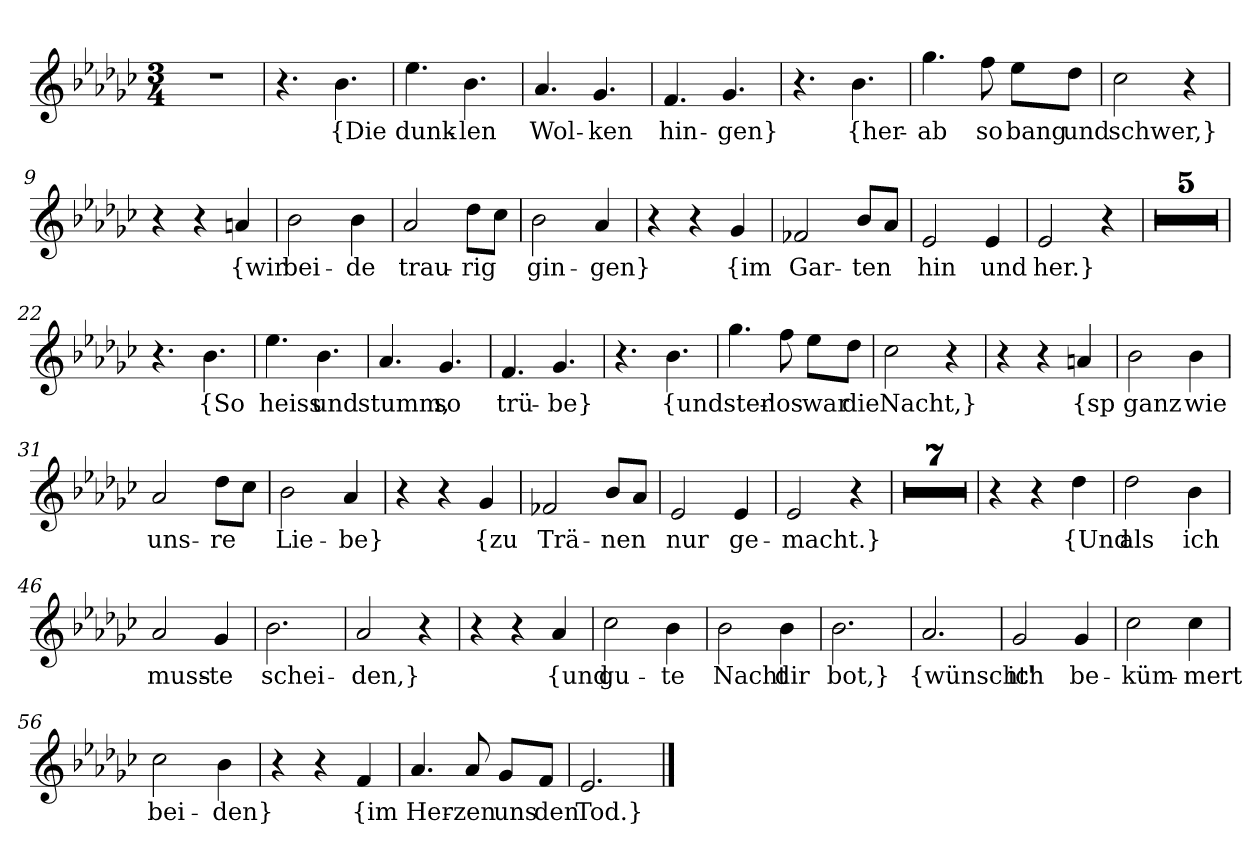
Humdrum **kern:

**kern	**text
*part1	*part1
*staff1	*staff1
*clefG2	*
*k[b-e-a-d-g-c-]	*
*M3/4	*
=1	=1
2.r	.
=2	=2
4.r	.
4.b-	{Die
=3	=3
4.ee-	dunk-
4.b-	-len
=4	=4
4.a-	Wol-
4.g-	-ken
=5	=5
4.f	hin-
4.g-	-gen}
=6	=6
4.r	.
4.b-	{her-
=7	=7
4.gg-	-ab
8ff	so
8ee-\L	bang
8dd-\J	und
=8	=8
2cc-	schwer,}
4r	.
=9	=9
4r	.
4r	.
4an	{wir
=10	=10
2b-	bei-
4b-	-de
=11	=11
2a-	trau-
8dd-\L	-rig
8cc-\J	.
=12	=12
2b-	gin-
4a-	-gen}
=13	=13
4r	.
4r	.
4g-	{im
=14	=14
2f-X	Gar-
8b-/L	-ten
8a-/J	.
=15	=15
2e-	hin
4e-	und
=16	=16
2e-	her.}
4r	.
=17	=17
2.r	.
=18	=18
2.r	.
=19	=19
2.r	.
=20	=20
2.r	.
=21	=21
2.r	.
=22	=22
4.r	.
4.b-	{So
=23	=23
4.ee-	heiss
4.b-	und
=24	=24
4.a-	stumm,
4.g-	so
=25	=25
4.f	trü-
4.g-	-be}
=26	=26
4.r	.
4.b-	{und
=27	=27
4.gg-	ster-
8ff	-los
8ee-\L	war
8dd-\J	die
=28	=28
2cc-	Nacht,}
4r	.
=29	=29
4r	.
4r	.
4an	{sp
=30	=30
2b-	ganz
4b-	wie
=31	=31
2a-	uns-
8dd-\L	-re
8cc-\J	.
=32	=32
2b-	Lie-
4a-	-be}
=33	=33
4r	.
4r	.
4g-	{zu
=34	=34
2f-X	Trä-
8b-/L	-nen
8a-/J	.
=35	=35
2e-	nur
4e-	ge-
=36	=36
2e-	-macht.}
4r	.
=37	=37
2.r	.
=38	=38
2.r	.
=39	=39
2.r	.
=40	=40
2.r	.
=41	=41
2.r	.
=42	=42
2.r	.
=43	=43
2.r	.
=44	=44
4r	.
4r	.
4dd-	{Und
=45	=45
2dd-	als
4b-	ich
=46	=46
2a-	muss-
4g-	-te
=47	=47
2.b-	schei-
=48	=48
2a-	-den,}
4r	.
=49	=49
4r	.
4r	.
4a-	{und
=50	=50
2cc-	gu-
4b-	-te
=51	=51
2b-	Nacht
4b-	dir
=52	=52
2.b-	bot,}
=53	=53
2.a-	{wünscht'
=54	=54
2g-	ich
4g-	be-
=55	=55
2cc-	-küm-
4cc-	-mert
=56	=56
2cc-	bei-
4b-	-den}
=57	=57
4r	.
4r	.
4f	{im
=58	=58
4.a-	Her-
8a-	-zen
8g-/L	uns
8f/J	den
=59	=59
2.e-	Tod.}
==	==
*-	*-
